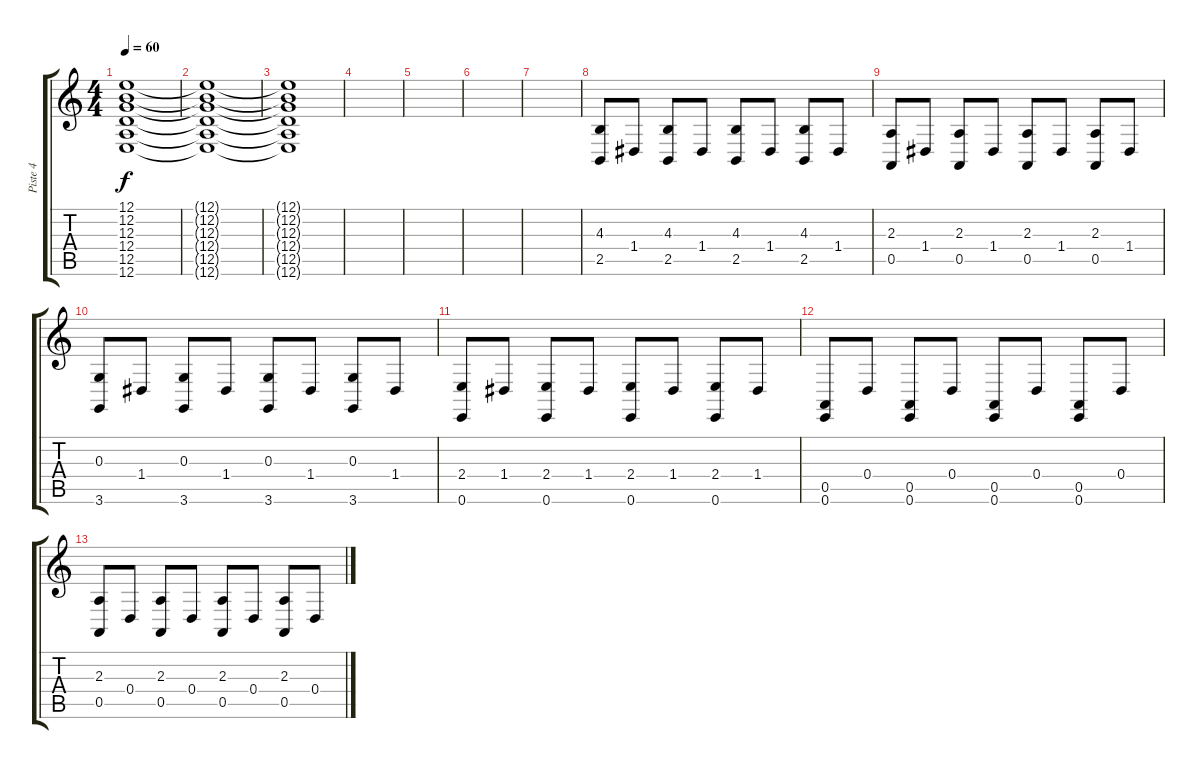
\track ("Piste 4" "Piste 4") {instrument acousticgrandpiano}
\staff {score tabs}
\tuning (E4 B3 G3 D3 A2 E2) {hide}
\ts (4 4)
\tempo 60
\clef g2
\ks c
(12.1 12.2 12.3 12.4 12.5 12.6).1{dy f} |
(12.1{t} 12.2{t} 12.3{t} 12.4{t} 12.5{t} 12.6{t}).1{volume 0} |
(12.1{t} 12.2{t} 12.3{t} 12.4{t} 12.5{t} 12.6{t}).1 |
|
|
|
|
(4.3 2.5).8 1.4.8 (4.3 2.5).8 1.4.8 (4.3 2.5).8 1.4.8 (4.3 2.5).8 1.4.8 |
(2.3 0.5).8 1.4.8 (2.3 0.5).8 1.4.8 (2.3 0.5).8 1.4.8 (2.3 0.5).8 1.4.8 |
(0.3 3.6).8 1.4.8 (0.3 3.6).8 1.4.8 (0.3 3.6).8 1.4.8 (0.3 3.6).8 1.4.8 |
(2.4 0.6).8 1.4.8 (2.4 0.6).8 1.4.8 (2.4 0.6).8 1.4.8 (2.4 0.6).8 1.4.8 |
(0.5 0.6).8 0.4.8{volume 0} (0.5 0.6).8 0.4.8 (0.5 0.6).8 0.4.8 (0.5 0.6).8 0.4.8 |
(2.3 0.5).8 0.4.8 (2.3 0.5).8 0.4.8 (2.3 0.5).8 0.4.8 (2.3 0.5).8 0.4.8
